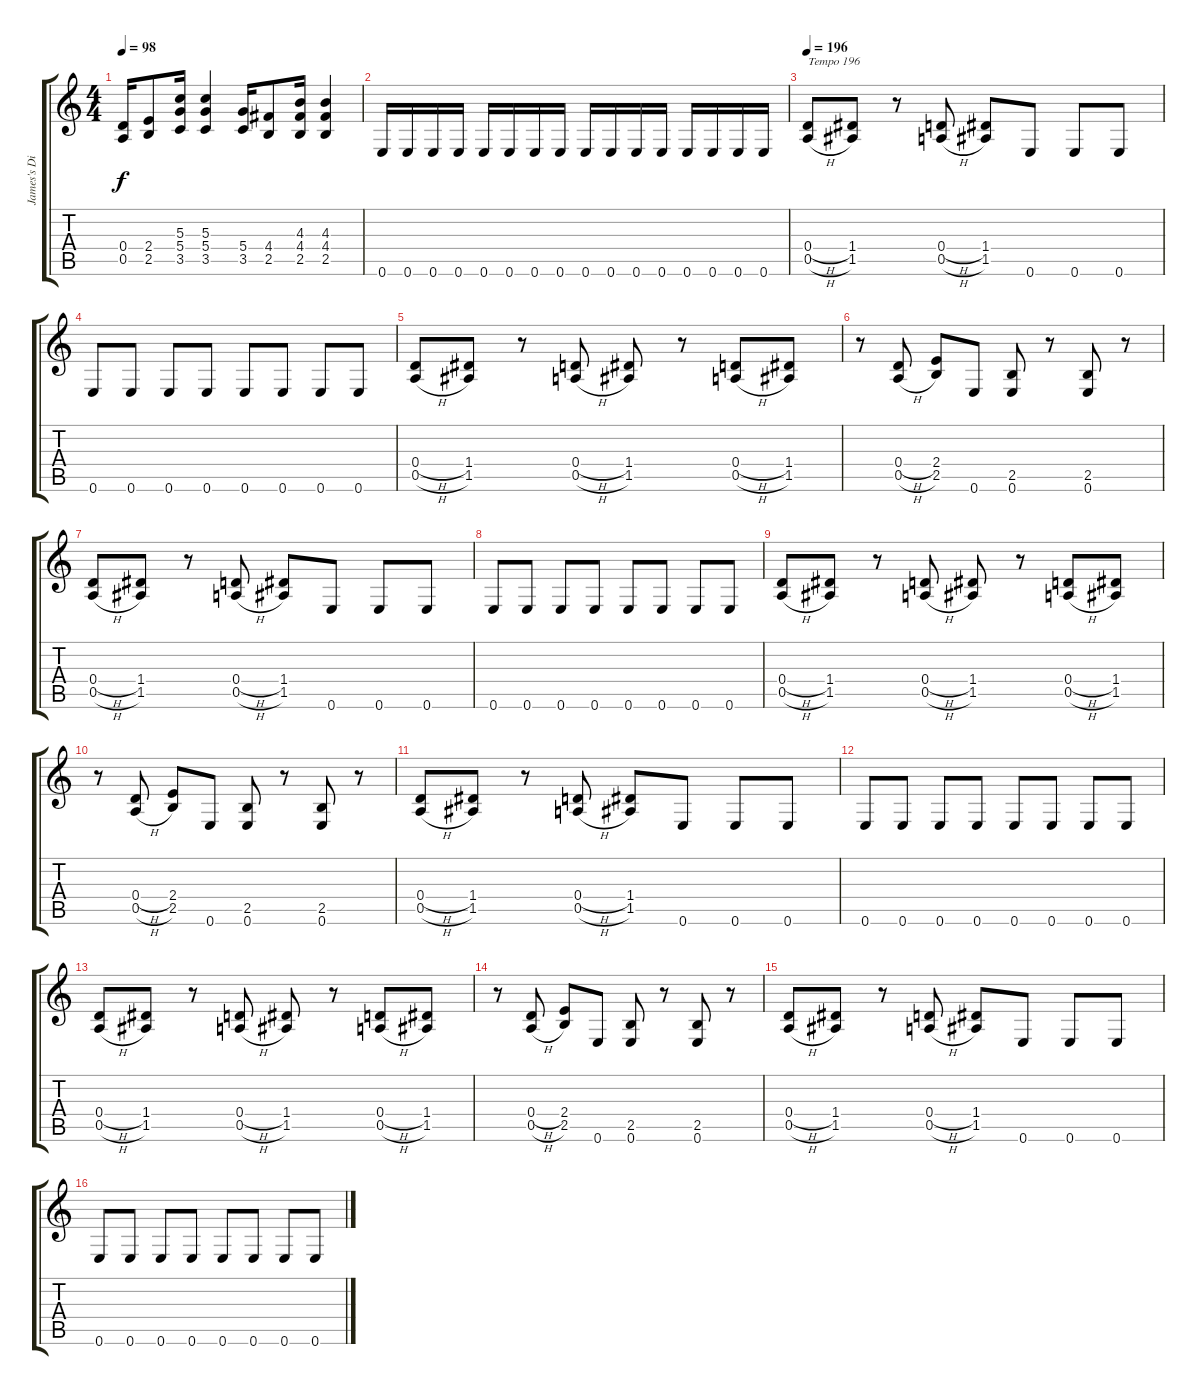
\track ("James's Distorsion" "James's Di") {instrument distortionguitar}
\staff {score tabs}
\tuning (E4 B3 G3 D3 A2 E2) {hide}
\ts (4 4)
\tempo 98
\clef g2
\ks c
(0.4 0.5).16{dy f} (2.4 2.5).8 (5.3 5.4 3.5).16 (5.3 5.4 3.5).4 (5.4 3.5).16 (4.4 2.5).8 (4.3 4.4 2.5).16 (4.3 4.4 2.5).4 |
0.6.16 0.6.16 0.6.16 0.6.16 0.6.16 0.6.16 0.6.16 0.6.16 0.6.16 0.6.16 0.6.16 0.6.16 0.6.16 0.6.16 0.6.16 0.6.16 |
\tempo 196
(0.4{h} 0.5{h}).8{txt "Tempo 196"} (1.4 1.5).8 r.8 (0.4{h} 0.5{h}).8 (1.4 1.5).8 0.6.8 0.6.8 0.6.8 |
0.6.8 0.6.8 0.6.8 0.6.8 0.6.8 0.6.8 0.6.8 0.6.8 |
(0.4{h} 0.5{h}).8 (1.4 1.5).8 r.8 (0.4{h} 0.5{h}).8 (1.4 1.5).8 r.8 (0.4{h} 0.5{h}).8 (1.4 1.5).8 |
r.8 (0.4{h} 0.5{h}).8 (2.4 2.5).8 0.6.8 (2.5 0.6).8 r.8 (2.5 0.6).8 r.8 |
(0.4{h} 0.5{h}).8 (1.4 1.5).8 r.8 (0.4{h} 0.5{h}).8 (1.4 1.5).8 0.6.8 0.6.8 0.6.8 |
0.6.8 0.6.8 0.6.8 0.6.8 0.6.8 0.6.8 0.6.8 0.6.8 |
(0.4{h} 0.5{h}).8 (1.4 1.5).8 r.8 (0.4{h} 0.5{h}).8 (1.4 1.5).8 r.8 (0.4{h} 0.5{h}).8 (1.4 1.5).8 |
r.8 (0.4{h} 0.5{h}).8 (2.4 2.5).8 0.6.8 (2.5 0.6).8 r.8 (2.5 0.6).8 r.8 |
(0.4{h} 0.5{h}).8 (1.4 1.5).8 r.8 (0.4{h} 0.5{h}).8 (1.4 1.5).8 0.6.8 0.6.8 0.6.8 |
0.6.8 0.6.8 0.6.8 0.6.8 0.6.8 0.6.8 0.6.8 0.6.8 |
(0.4{h} 0.5{h}).8 (1.4 1.5).8 r.8 (0.4{h} 0.5{h}).8 (1.4 1.5).8 r.8 (0.4{h} 0.5{h}).8 (1.4 1.5).8 |
r.8 (0.4{h} 0.5{h}).8 (2.4 2.5).8 0.6.8 (2.5 0.6).8 r.8 (2.5 0.6).8 r.8 |
(0.4{h} 0.5{h}).8 (1.4 1.5).8 r.8 (0.4{h} 0.5{h}).8 (1.4 1.5).8 0.6.8 0.6.8 0.6.8 |
0.6.8 0.6.8 0.6.8 0.6.8 0.6.8 0.6.8 0.6.8 0.6.8
